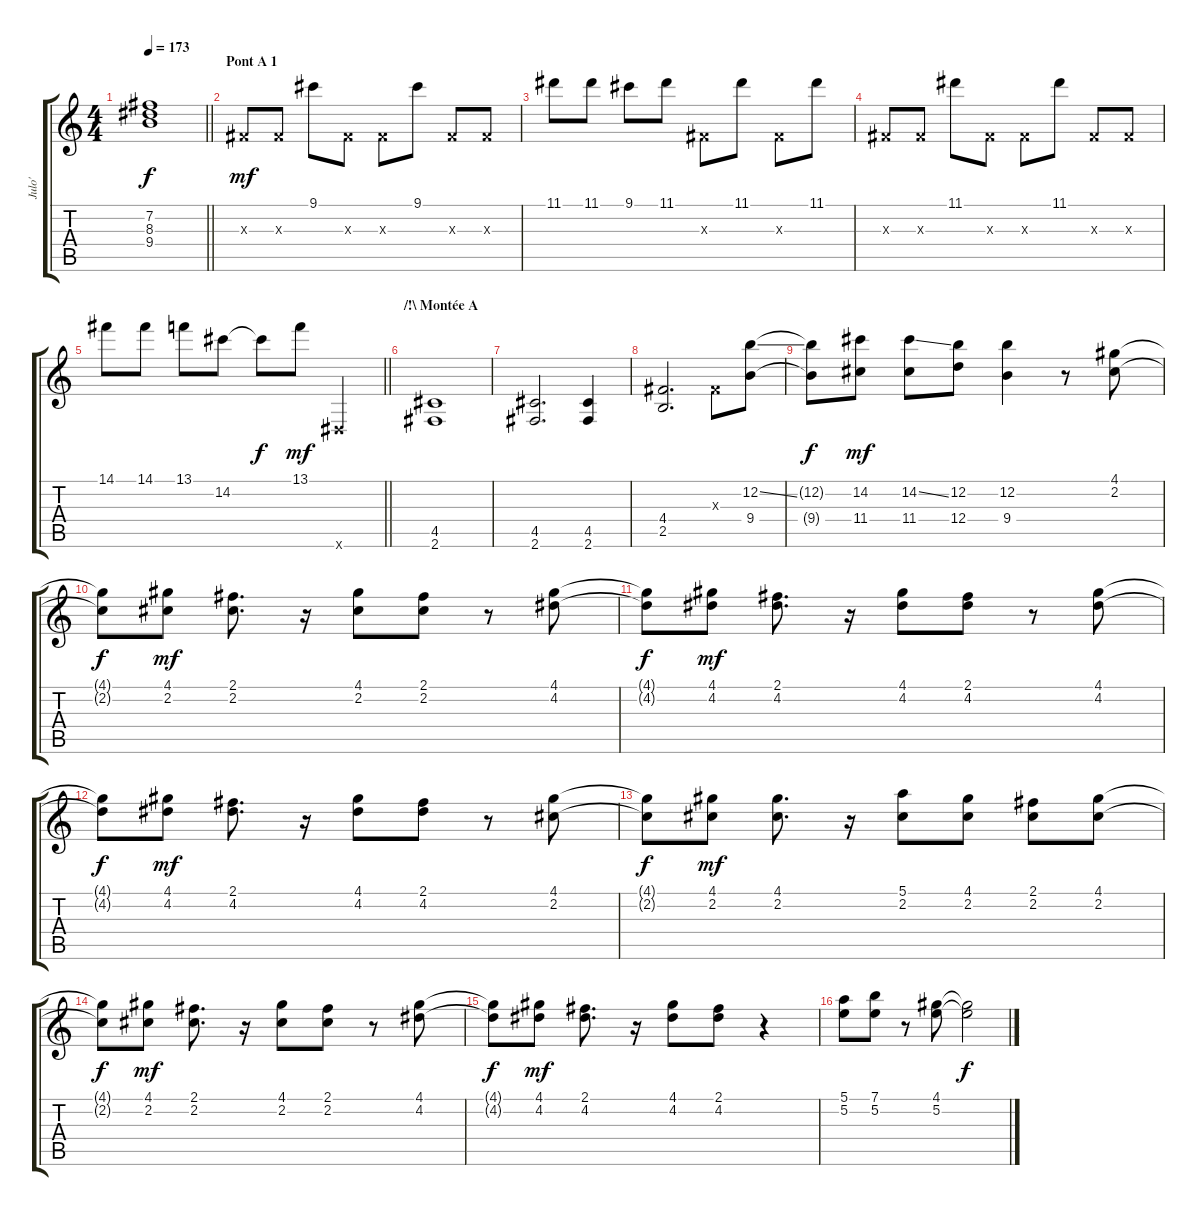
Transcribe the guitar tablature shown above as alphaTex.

\track ("Julo'" "Julo'") {instrument distortionguitar}
\staff {score tabs}
\tuning (E4 B3 G3 D3 A2 E2) {hide}
\ts (4 4)
\tempo 173
\clef g2
\barLineRight lightlight
\ks c
(7.2{t} 8.3{t} 9.4{t}).1{dy f} |
\section ("" "Pont A 1")
-1.3{x}.8{dy mf} -1.3{x}.8 9.1.8 -1.3{x}.8 -1.3{x}.8 9.1.8 -1.3{x}.8 -1.3{x}.8 |
11.1.8 11.1.8 9.1.8 11.1.8 -1.3{x}.8 11.1.8 -1.3{x}.8 11.1.8 |
-1.3{x}.8 -1.3{x}.8 11.1.8 -1.3{x}.8 -1.3{x}.8 11.1.8 -1.3{x}.8 -1.3{x}.8 |
\barLineRight lightlight
14.1.8 14.1.8 13.1.8 14.2.8 14.2{t}.8{dy f} 13.1.8{dy mf} -1.6{x}.4 |
\section ("" "/!\\ Montée A")
(4.5 2.6).1 |
(4.5 2.6).2{d} (4.5 2.6).4 |
(4.4 2.5).2{d} -1.3{x}.8 (12.2{ss} 9.4).8 |
(12.2{t} 9.4{t}).8{dy f} (14.2 11.4).8{dy mf} (14.2{ss} 11.4).8 (12.2 12.4).8 (12.2 9.4).4 r.8 (4.1 2.2).8{volume 13} |
(4.1{t} 2.2{t}).8{dy f} (4.1 2.2).8{dy mf} (2.1 2.2).8{d} r.16 (4.1 2.2).8 (2.1 2.2).8 r.8 (4.1 4.2).8 |
(4.1{t} 4.2{t}).8{dy f} (4.1 4.2).8{dy mf} (2.1 4.2).8{d} r.16 (4.1 4.2).8 (2.1 4.2).8 r.8 (4.1 4.2).8 |
(4.1{t} 4.2{t}).8{dy f} (4.1 4.2).8{dy mf} (2.1 4.2).8{d} r.16 (4.1 4.2).8 (2.1 4.2).8 r.8 (4.1 2.2).8 |
(4.1{t} 2.2{t}).8{dy f} (4.1 2.2).8{dy mf} (4.1 2.2).8{d} r.16 (5.1 2.2).8 (4.1 2.2).8 (2.1 2.2).8 (4.1 2.2).8 |
(4.1{t} 2.2{t}).8{dy f} (4.1 2.2).8{dy mf} (2.1 2.2).8{d} r.16 (4.1 2.2).8 (2.1 2.2).8 r.8 (4.1 4.2).8 |
(4.1{t} 4.2{t}).8{dy f} (4.1 4.2).8{dy mf} (2.1 4.2).8{d} r.16 (4.1 4.2).8 (2.1 4.2).8 r.4 |
(5.1 5.2).8 (7.1 5.2).8 r.8 (4.1 5.2).8 (4.1{t} 5.2{t}).2{dy f}
